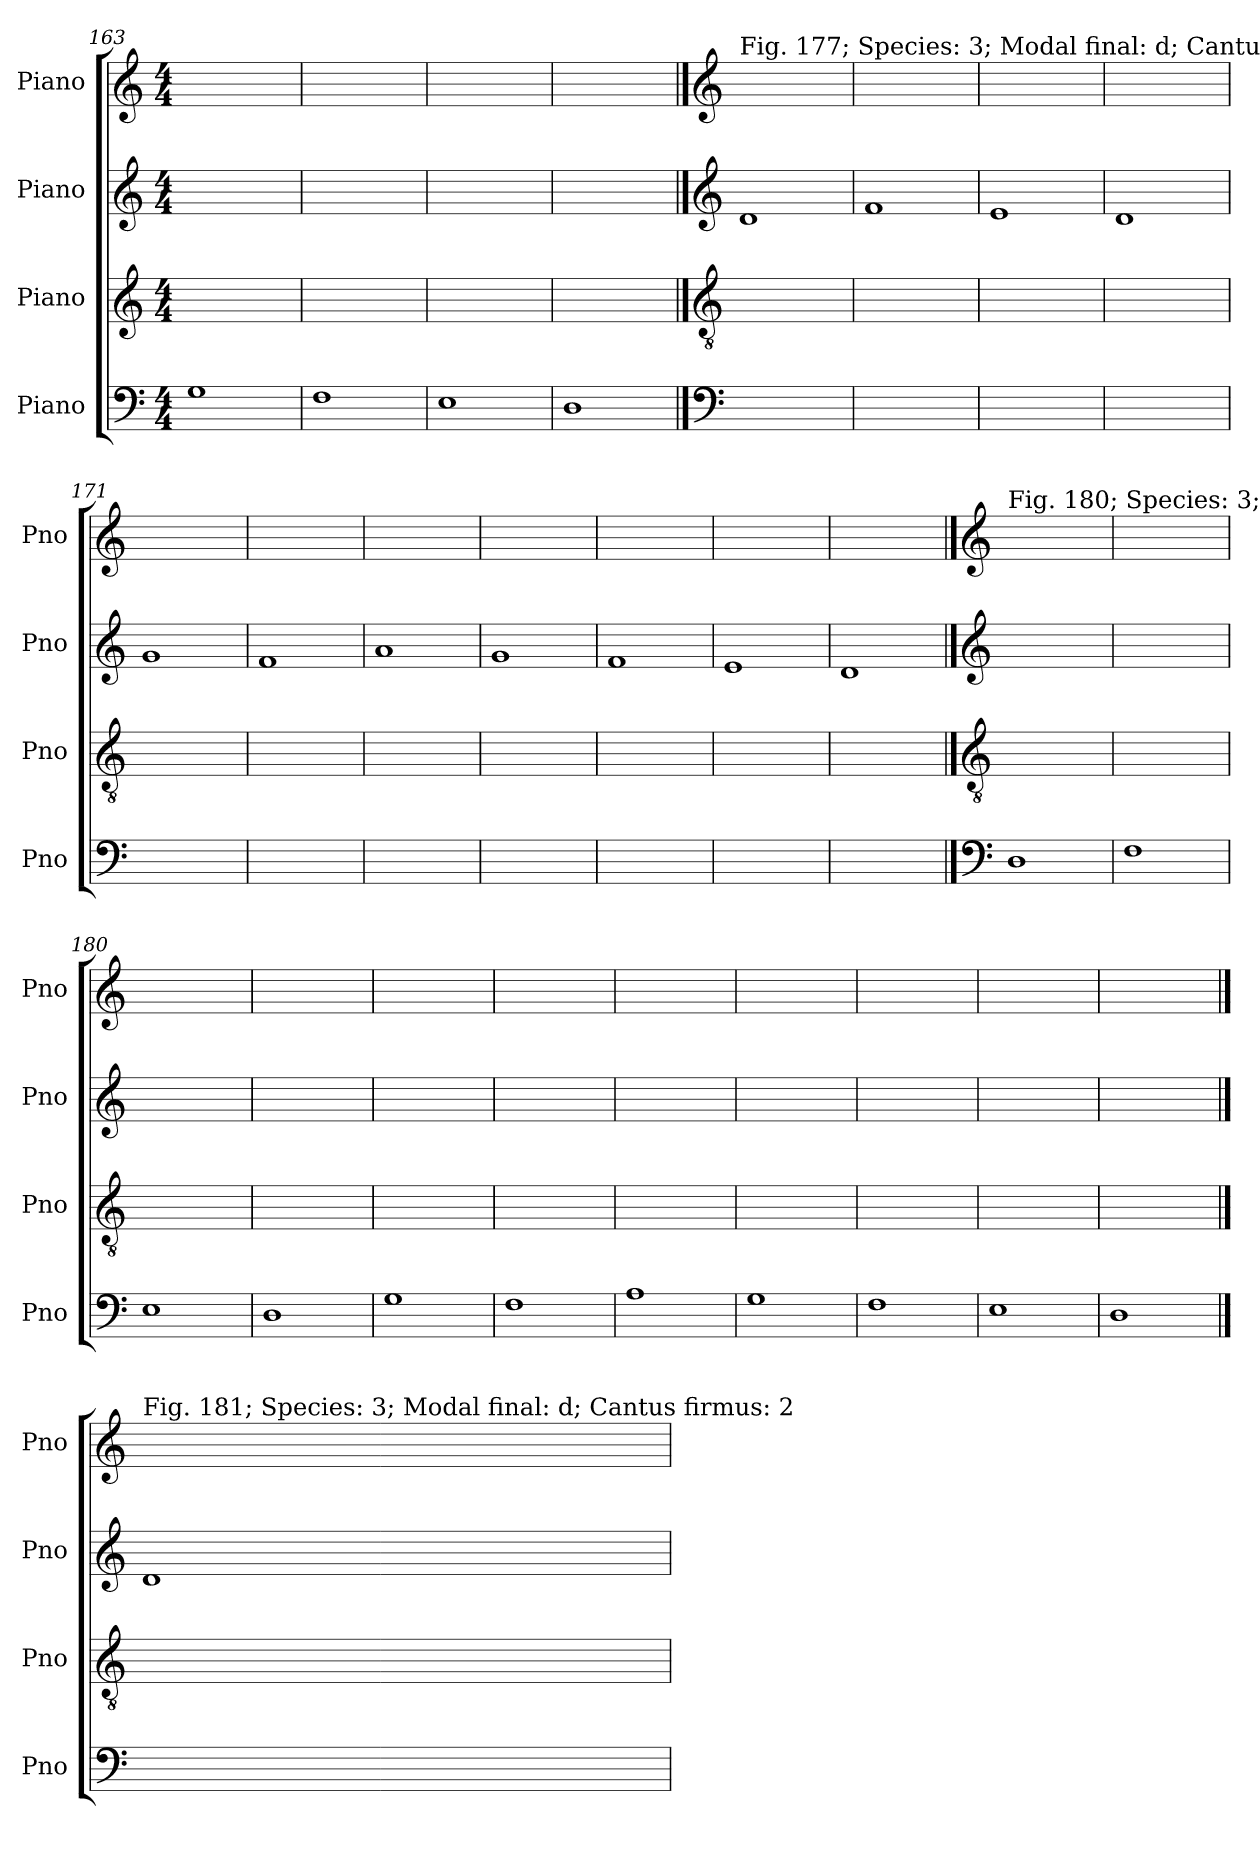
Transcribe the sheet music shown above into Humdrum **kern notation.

**kern	**kern	**kern	**kern
*part4	*part3	*part2	*part1
*staff4	*staff3	*staff2	*staff1
*I"Piano	*I"Piano	*I"Piano	*I"Piano
*I'Pno	*I'Pno	*I'Pno	*I'Pno
*clefF4	*clefG2	*clefG2	*clefG2
*k[]	*k[]	*k[]	*k[]
*M4/4	*M4/4	*M4/4	*M4/4
=163	=163	=163	=163
1G	1ryy	1ryy	1ryy
=164	=164	=164	=164
1F	1ryy	1ryy	1ryy
=165	=165	=165	=165
1E	1ryy	1ryy	1ryy
=166	=166	=166	=166
1D	1ryy	1ryy	1ryy
!!LO:PB:g=z
==167	==167	==167	==167
*clefF4	*clefGv2	*clefG2	*clefG2
!	!	!	!LO:TX:a:t=Fig. 177; Species&colon; 3; Modal final&colon; d; Cantus firmus&colon; 2
1ryy	1ryy	1d	1ryy
=168	=168	=168	=168
1ryy	1ryy	1f	1ryy
=169	=169	=169	=169
1ryy	1ryy	1e	1ryy
=170	=170	=170	=170
1ryy	1ryy	1d	1ryy
=171	=171	=171	=171
1ryy	1ryy	1g	1ryy
=172	=172	=172	=172
1ryy	1ryy	1f	1ryy
!!LO:LB:g=z
=173	=173	=173	=173
1ryy	1ryy	1a	1ryy
=174	=174	=174	=174
1ryy	1ryy	1g	1ryy
=175	=175	=175	=175
1ryy	1ryy	1f	1ryy
=176	=176	=176	=176
1ryy	1ryy	1e	1ryy
=177	=177	=177	=177
1ryy	1ryy	1d	1ryy
!!LO:LB:g=z
==178	==178	==178	==178
*clefF4	*clefGv2	*clefG2	*clefG2
!	!	!	!LO:TX:a:t=Fig. 180; Species&colon; 3; Modal final&colon; d; Cantus firmus&colon; 4
1D	1ryy	1ryy	1ryy
=179	=179	=179	=179
1F	1ryy	1ryy	1ryy
=180	=180	=180	=180
1E	1ryy	1ryy	1ryy
=181	=181	=181	=181
1D	1ryy	1ryy	1ryy
=182	=182	=182	=182
1G	1ryy	1ryy	1ryy
=183	=183	=183	=183
1F	1ryy	1ryy	1ryy
!!LO:PB:g=z
=184	=184	=184	=184
1A	1ryy	1ryy	1ryy
=185	=185	=185	=185
1G	1ryy	1ryy	1ryy
=186	=186	=186	=186
1F	1ryy	1ryy	1ryy
=187	=187	=187	=187
1E	1ryy	1ryy	1ryy
=188	=188	=188	=188
1D	1ryy	1ryy	1ryy
!!LO:LB:g=z
==189	==189	==189	==189
!	!	!	!LO:TX:a:t=Fig. 181; Species&colon; 3; Modal final&colon; d; Cantus firmus&colon; 2
1ryy	1ryy	1d	1ryy
=	=	=	=
*-	*-	*-	*-
